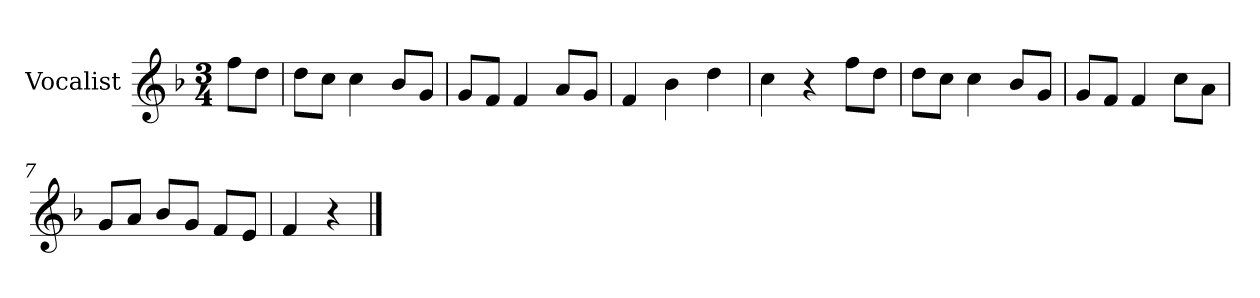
**kern
*part1
*staff1
*I"Vocalist
*k[b-]
*F:
*M3/4
=
8ffL
8ddJ
=1
8ddL
8ccJ
4cc
8b-L
8gJ
=2
8gL
8fJ
4f
8aL
8gJ
=3
4f
4b-
4dd
=4
4cc
4r
8ffL
8ddJ
=5
8ddL
8ccJ
4cc
8b-L
8gJ
=6
8gL
8fJ
4f
8ccL
8aJ
=7
8gL
8aJ
8b-L
8gJ
8fL
8eJ
=8
4f
4r
==
*-
